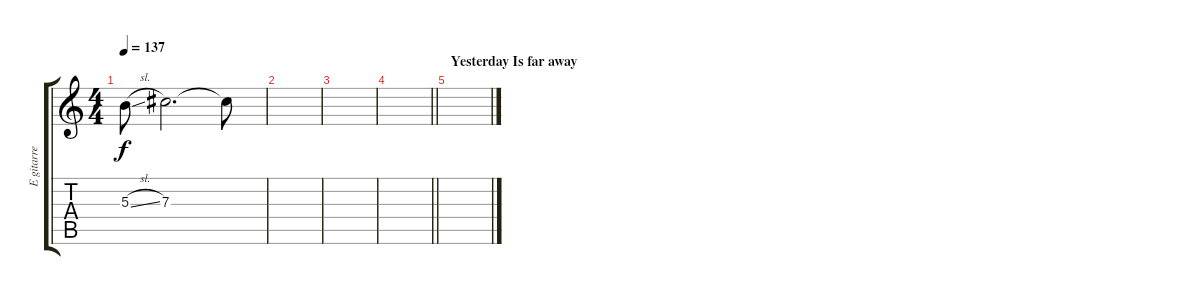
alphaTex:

\track ("E gitarre 2" "E gitarre ") {instrument electricguitarjazz}
\staff {score tabs}
\tuning (Eb4 Bb3 Gb3 Db3 Ab2 Eb2) {hide}
\ts (4 4)
\tempo 137
\clef g2
\ks c
5.3{sl}.8{dy f} 7.3.2{d} 7.3{t}.8 |
|
|
\barLineRight lightlight
|
\section ("" "Yesterday Is far away")
